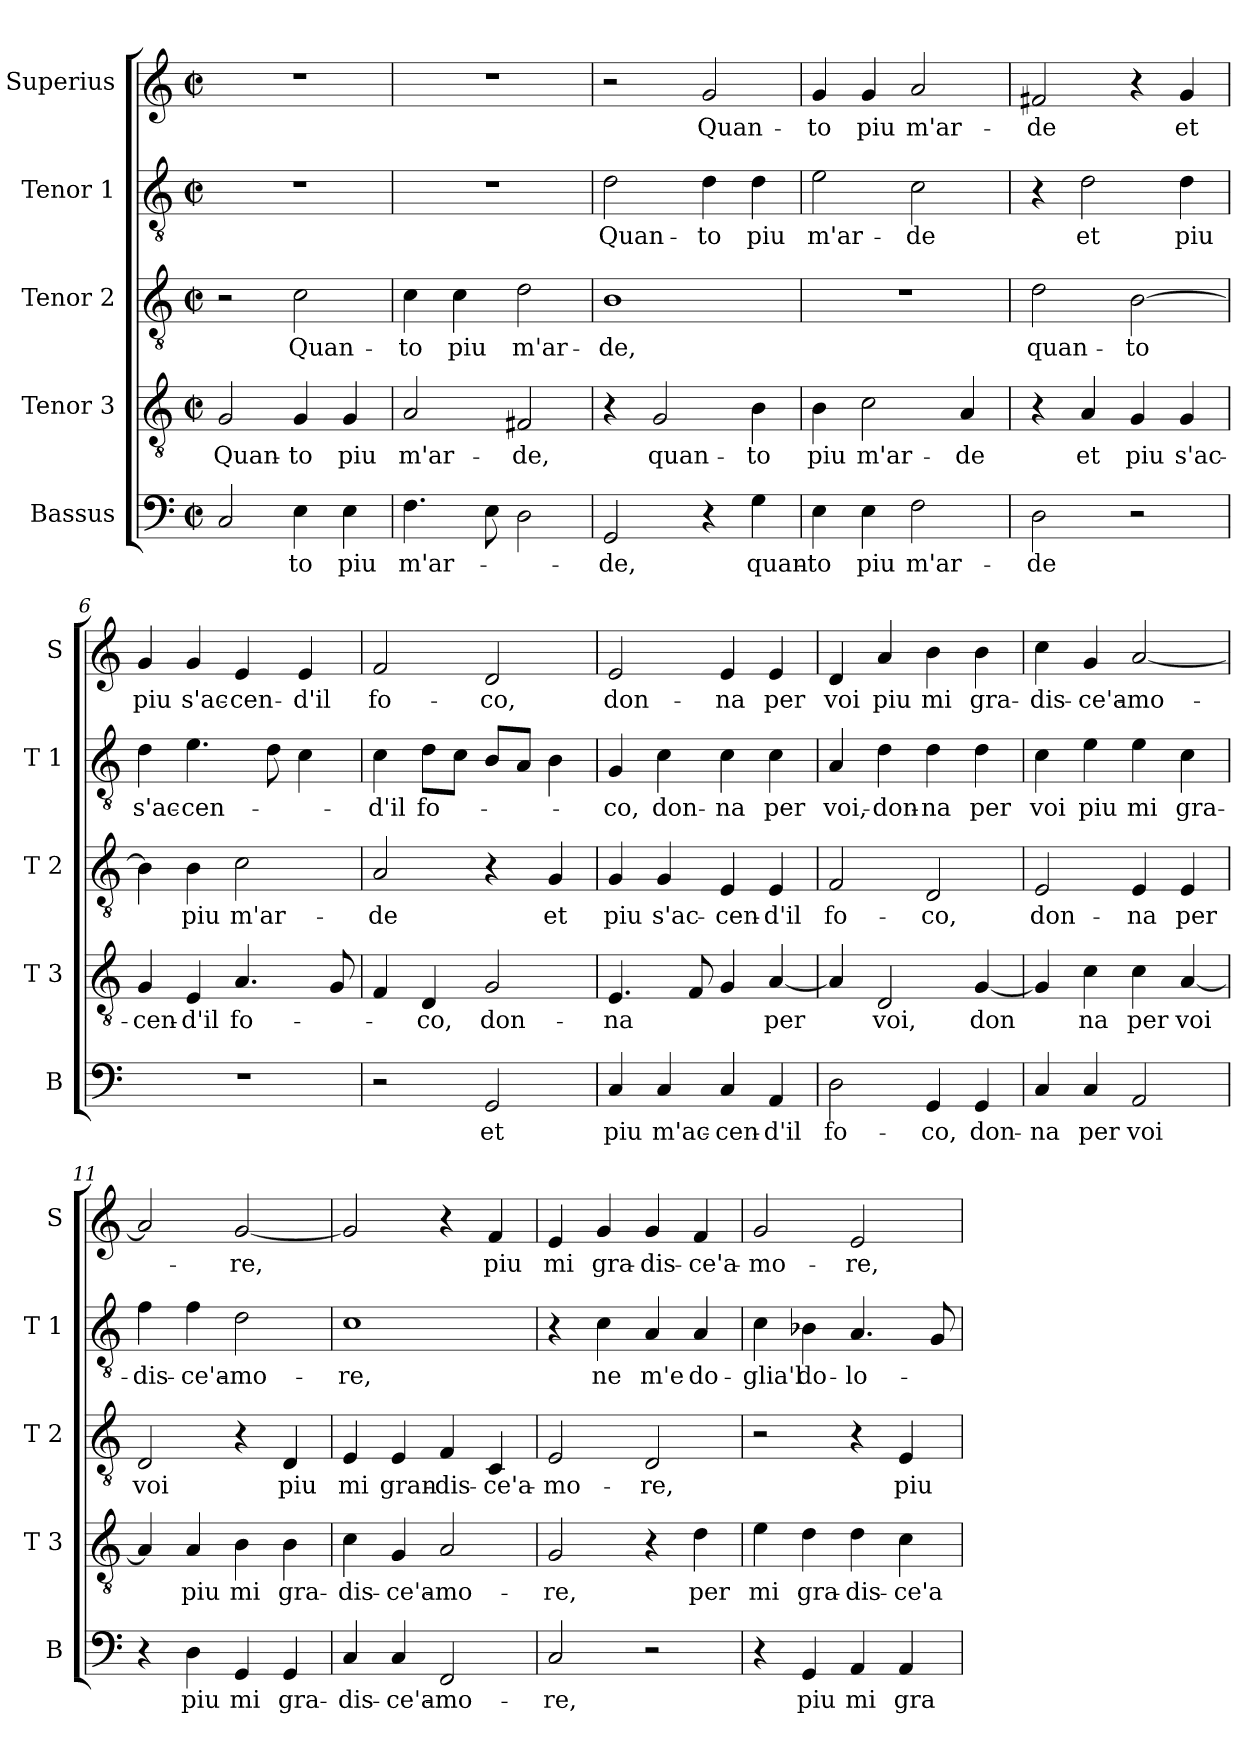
**kern	**text	**kern	**text	**kern	**text	**kern	**text	**kern	**text
*part5	*part5	*part4	*part4	*part3	*part3	*part2	*part2	*part1	*part1
*staff5	*staff5	*staff4	*staff4	*staff3	*staff3	*staff2	*staff2	*staff1	*staff1
*I"Bassus	*	*I"Tenor 3	*	*I"Tenor 2	*	*I"Tenor 1	*	*I"Superius	*
*I'B	*	*I'T 3	*	*I'T 2	*	*I'T 1	*	*I'S	*
*clefF4	*	*clefGv2	*	*clefGv2	*	*clefGv2	*	*clefG2	*
*k[]	*	*k[]	*	*k[]	*	*k[]	*	*k[]	*
*C:	*	*C:	*	*C:	*	*C:	*	*C:	*
*M2/2	*	*M2/2	*	*M2/2	*	*M2/2	*	*M2/2	*
*met(c|)	*	*met(c|)	*	*met(c|)	*	*met(c|)	*	*met(c|)	*
=1	=1	=1	=1	=1	=1	=1	=1	=1	=1
!	!	!	!LO:LY:b	!	!	!	!	!	!
2C/	.	2G/	Quan-	2r	.	1r	.	1r	.
!	!LO:LY:b	!	!LO:LY:b	!	!LO:LY:b	!	!	!	!
4E\	to	4G/	-to	2c\	Quan-	.	.	.	.
!	!LO:LY:b	!	!LO:LY:b	!	!	!	!	!	!
4E\	piu	4G/	piu	.	.	.	.	.	.
=2	=2	=2	=2	=2	=2	=2	=2	=2	=2
!	!LO:LY:b	!	!LO:LY:b	!	!LO:LY:b	!	!	!	!
4.F\	m'ar-	2A/	m'ar-	4c\	-to	1r	.	1r	.
!	!	!	!	!	!LO:LY:b	!	!	!	!
.	.	.	.	4c\	piu	.	.	.	.
8E\	.	.	.	.	.	.	.	.	.
!	!	!	!LO:LY:b	!	!LO:LY:b	!	!	!	!
2D\	.	2F#X/	-de,	2d\	m'ar-	.	.	.	.
=3	=3	=3	=3	=3	=3	=3	=3	=3	=3
!	!LO:LY:b	!	!	!	!LO:LY:b	!	!LO:LY:b	!	!
2GG/	-de,	4r	.	1B	-de,	2d\	Quan-	2r	.
!	!	!	!LO:LY:b	!	!	!	!	!	!
.	.	2G/	quan-	.	.	.	.	.	.
!	!	!	!	!	!	!	!LO:LY:b	!	!LO:LY:b
4r	.	.	.	.	.	4d\	-to	2g/	Quan-
!	!LO:LY:b	!	!LO:LY:b	!	!	!	!LO:LY:b	!	!
4G\	quan-	4B\	-to	.	.	4d\	piu	.	.
=4	=4	=4	=4	=4	=4	=4	=4	=4	=4
!	!LO:LY:b	!	!LO:LY:b	!	!	!	!LO:LY:b	!	!LO:LY:b
4E\	-to	4B\	piu	1r	.	2e\	m'ar-	4g/	-to
!	!LO:LY:b	!	!LO:LY:b	!	!	!	!	!	!LO:LY:b
4E\	piu	2c\	m'ar-	.	.	.	.	4g/	piu
!	!LO:LY:b	!	!	!	!	!	!LO:LY:b	!	!LO:LY:b
2F\	m'ar-	.	.	.	.	2c\	-de	2a/	m'ar-
!	!	!	!LO:LY:b	!	!	!	!	!	!
.	.	4A/	-de	.	.	.	.	.	.
=5	=5	=5	=5	=5	=5	=5	=5	=5	=5
!	!LO:LY:b	!	!	!	!LO:LY:b	!	!	!	!LO:LY:b
2D\	-de	4r	.	2d\	quan-	4r	.	2f#X/	-de
!	!	!	!LO:LY:b	!	!	!	!LO:LY:b	!	!
.	.	4A/	et	.	.	2d\	et	.	.
!	!	!	!LO:LY:b	!	!LO:LY:b	!	!	!	!
2r	.	4G/	piu	[2B\	-to	.	.	4r	.
!	!	!	!LO:LY:b	!	!	!	!LO:LY:b	!	!LO:LY:b
.	.	4G/	s'ac-	.	.	4d\	piu	4g/	et
=6	=6	=6	=6	=6	=6	=6	=6	=6	=6
!	!	!	!LO:LY:b	!	!	!	!LO:LY:b	!	!LO:LY:b
1r	.	4G/	-cen-	4B\]	.	4d\	s'ac-	4g/	piu
!	!	!	!LO:LY:b	!	!LO:LY:b	!	!LO:LY:b	!	!LO:LY:b
.	.	4E/	-d'il	4B\	piu	4.e\	-cen-	4g/	s'ac-
!	!	!	!LO:LY:b	!	!LO:LY:b	!	!	!	!LO:LY:b
.	.	4.A/	fo-	2c\	m'ar-	.	.	4e/	-cen-
.	.	.	.	.	.	8d\	.	.	.
!	!	!	!	!	!	!	!	!	!LO:LY:b
.	.	.	.	.	.	4c\	.	4e/	-d'il
.	.	8G/	.	.	.	.	.	.	.
!!LO:LB:g=z
=7	=7	=7	=7	=7	=7	=7	=7	=7	=7
!	!	!	!	!	!LO:LY:b	!	!LO:LY:b	!	!LO:LY:b
2r	.	4F/	.	2A/	-de	4c\	-d'il	2f/	fo-
!	!	!	!LO:LY:b	!	!	!	!LO:LY:b	!	!
.	.	4D/	-co,	.	.	8d\L	fo-	.	.
.	.	.	.	.	.	8c\J	.	.	.
!	!LO:LY:b	!	!LO:LY:b	!	!	!	!	!	!LO:LY:b
2GG/	et	2G/	don-	4r	.	8B/L	.	2d/	-co,
.	.	.	.	.	.	8A/J	.	.	.
!	!	!	!	!	!LO:LY:b	!	!	!	!
.	.	.	.	4G/	et	4B\	.	.	.
=8	=8	=8	=8	=8	=8	=8	=8	=8	=8
!	!LO:LY:b	!	!LO:LY:b	!	!LO:LY:b	!	!LO:LY:b	!	!LO:LY:b
4C/	piu	4.E/	-na	4G/	piu	4G/	-co,	2e/	don-
!	!LO:LY:b	!	!	!	!LO:LY:b	!	!LO:LY:b	!	!
4C/	m'ac-	.	.	4G/	s'ac-	4c\	don-	.	.
.	.	8F/	.	.	.	.	.	.	.
!	!LO:LY:b	!	!	!	!LO:LY:b	!	!LO:LY:b	!	!LO:LY:b
4C/	-cen-	4G/	.	4E/	-cen-	4c\	-na	4e/	-na
!	!LO:LY:b	!	!LO:LY:b	!	!LO:LY:b	!	!LO:LY:b	!	!LO:LY:b
4AA/	-d'il	[4A/	per	4E/	-d'il	4c\	per	4e/	per
=9	=9	=9	=9	=9	=9	=9	=9	=9	=9
!	!LO:LY:b	!	!	!	!LO:LY:b	!	!LO:LY:b	!	!LO:LY:b
2D\	fo-	4A/]	.	2F/	fo-	4A/	voi,-	4d/	voi
!	!	!	!LO:LY:b	!	!	!	!LO:LY:b	!	!LO:LY:b
.	.	2D/	voi,	.	.	4d\	-don-	4a/	piu
!	!LO:LY:b	!	!	!	!LO:LY:b	!	!LO:LY:b	!	!LO:LY:b
4GG/	-co,	.	.	2D/	-co,	4d\	-na	4b\	mi
!	!LO:LY:b	!	!LO:LY:b	!	!	!	!LO:LY:b	!	!LO:LY:b
4GG/	don-	[4G/	don	.	.	4d\	per	4b\	gra-
=10	=10	=10	=10	=10	=10	=10	=10	=10	=10
!	!LO:LY:b	!	!	!	!LO:LY:b	!	!LO:LY:b	!	!LO:LY:b
4C/	-na	4G/]	.	2E/	don-	4c\	voi	4cc\	-dis-
!	!LO:LY:b	!	!LO:LY:b	!	!	!	!LO:LY:b	!	!LO:LY:b
4C/	per	4c\	na	.	.	4e\	piu	4g/	-ce'a-
!	!LO:LY:b	!	!LO:LY:b	!	!LO:LY:b	!	!LO:LY:b	!	!LO:LY:b
2AA/	voi	4c\	per	4E/	-na	4e\	mi	[2a/	-mo-
!	!	!	!LO:LY:b	!	!LO:LY:b	!	!LO:LY:b	!	!
.	.	[4A/	voi	4E/	per	4c\	gra-	.	.
=11	=11	=11	=11	=11	=11	=11	=11	=11	=11
!	!	!	!	!	!LO:LY:b	!	!LO:LY:b	!	!
4r	.	4A/]	.	2D/	voi	4f\	-dis-	2a/]	.
!	!LO:LY:b	!	!LO:LY:b	!	!	!	!LO:LY:b	!	!
4D\	piu	4A/	piu	.	.	4f\	-ce'a-	.	.
!	!LO:LY:b	!	!LO:LY:b	!	!	!	!LO:LY:b	!	!LO:LY:b
4GG/	mi	4B\	mi	4r	.	2d\	-mo-	[2g/	-re,
!	!LO:LY:b	!	!LO:LY:b	!	!LO:LY:b	!	!	!	!
4GG/	gra-	4B\	gra-	4D/	piu	.	.	.	.
=12	=12	=12	=12	=12	=12	=12	=12	=12	=12
!	!LO:LY:b	!	!LO:LY:b	!	!LO:LY:b	!	!LO:LY:b	!	!
4C/	-dis-	4c\	-dis-	4E/	mi	1c	-re,	2g/]	.
!	!LO:LY:b	!	!LO:LY:b	!	!LO:LY:b	!	!	!	!
4C/	-ce'a-	4G/	-ce'a-	4E/	gran-	.	.	.	.
!	!LO:LY:b	!	!LO:LY:b	!	!LO:LY:b	!	!	!	!
2FF/	-mo-	2A/	-mo-	4F/	-dis-	.	.	4r	.
!	!	!	!	!	!LO:LY:b	!	!	!	!LO:LY:b
.	.	.	.	4C/	-ce'a-	.	.	4f/	piu
!!LO:PB:g=z
=13	=13	=13	=13	=13	=13	=13	=13	=13	=13
!	!LO:LY:b	!	!LO:LY:b	!	!LO:LY:b	!	!	!	!LO:LY:b
2C/	-re,	2G/	-re,	2E/	-mo-	4r	.	4e/	mi
!	!	!	!	!	!	!	!LO:LY:b	!	!LO:LY:b
.	.	.	.	.	.	4c\	ne	4g/	gra-
!	!	!	!	!	!LO:LY:b	!	!LO:LY:b	!	!LO:LY:b
2r	.	4r	.	2D/	-re,	4A/	m'e	4g/	-dis-
!	!	!	!LO:LY:b	!	!	!	!LO:LY:b	!	!LO:LY:b
.	.	4d\	per	.	.	4A/	do-	4f/	-ce'a-
=14	=14	=14	=14	=14	=14	=14	=14	=14	=14
!	!	!	!LO:LY:b	!	!	!	!LO:LY:b	!	!LO:LY:b
4r	.	4e\	mi	2r	.	4c\	-glia'l	2g/	-mo-
!	!LO:LY:b	!	!LO:LY:b	!	!	!	!LO:LY:b	!	!
4GG/	piu	4d\	gra-	.	.	4B-X\	do-	.	.
!	!LO:LY:b	!	!LO:LY:b	!	!	!	!LO:LY:b	!	!LO:LY:b
4AA/	mi	4d\	-dis-	4r	.	4.A/	-lo-	2e/	-re,
!	!LO:LY:b	!	!LO:LY:b	!	!LO:LY:b	!	!	!	!
4AA/	gra-	4c\	-ce'a-	4E/	piu	.	.	.	.
.	.	.	.	.	.	8G/	.	.	.
=	=	=	=	=	=	=	=	=	=
*-	*-	*-	*-	*-	*-	*-	*-	*-	*-
